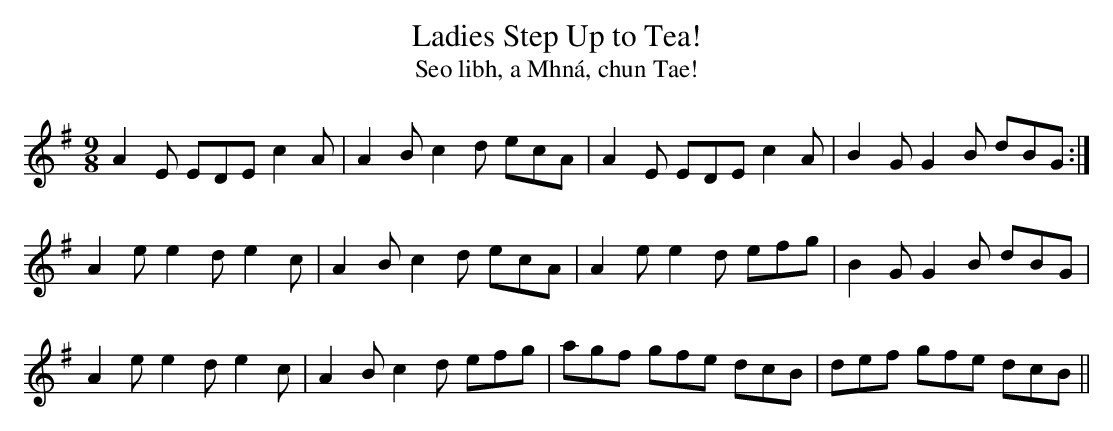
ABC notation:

X:1
T: Ladies Step Up to Tea!
T: Seo libh, a Mhn\'a, chun Tae!
L: 1/8
M: 9/8
K: Ador
A2E EDE c2A|A2B c2d ecA|A2E EDE c2A|B2G G2B dBG :|
A2e e2d e2c|A2B c2d ecA|A2e e2d efg|B2G G2B dBG|
A2e e2d e2c|A2B c2d efg|agf gfe dcB|def gfe dcB ||
